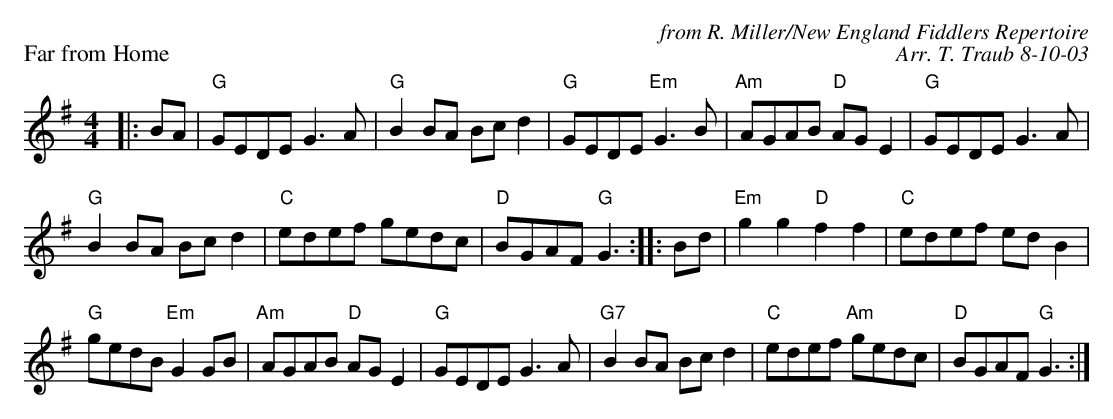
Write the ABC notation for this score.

X:1
P: Far from Home
C: from R. Miller/New England Fiddlers Repertoire
C: Arr. T. Traub 8-10-03
M: 4/4
K: G
L: 1/8
|: BA|"G"GEDE G3 A|"G"B2 BA Bc d2|"G"GEDE "Em"G3 B|"Am"AGAB "D"AG E2|"G"GEDE G3 A|
"G"B2 BA Bc d2|"C"edef gedc|"D"BGAF "G"G3 :||: Bd|"Em"g2 g2 "D"f2 f2|"C"edef ed B2|
"G"gedB "Em"G2 GB|"Am"AGAB "D"AG E2|"G"GEDE G3 A|"G7"B2 BA Bc d2|"C"edef "Am"gedc|"D"BGAF "G"G3 :|
